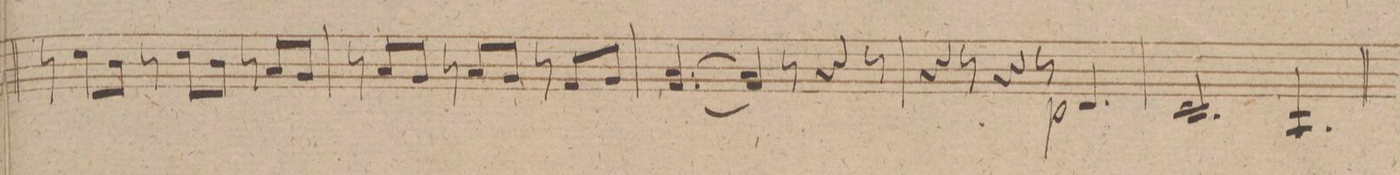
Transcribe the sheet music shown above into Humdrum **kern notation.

**kern	**dynam
*I"Violino 2do	*
*clefG2	*
*k[f#]	*
*M9/8	*
8r	.
8cc\L	.
8b\J	.
8r	.
8cc\L	.
8b\J	.
8r	.
8a/L	.
8g/J	.
=36	=36
8r	.
8a/L	.
8g/J	.
8r	.
8a/L	.
8g/J	.
8r	.
8f#/L	.
8g/J	.
=37	=37
[4.a [4.f#/	.
4a] 4f#/]	.
8r	.
4r	.
8r	.
=38	=38
4r	.
8r	.
4r	.
8r	.
4.d/	p
=39	=39
2.c/	.
4.A/	.
=40	=40
*-	*-
